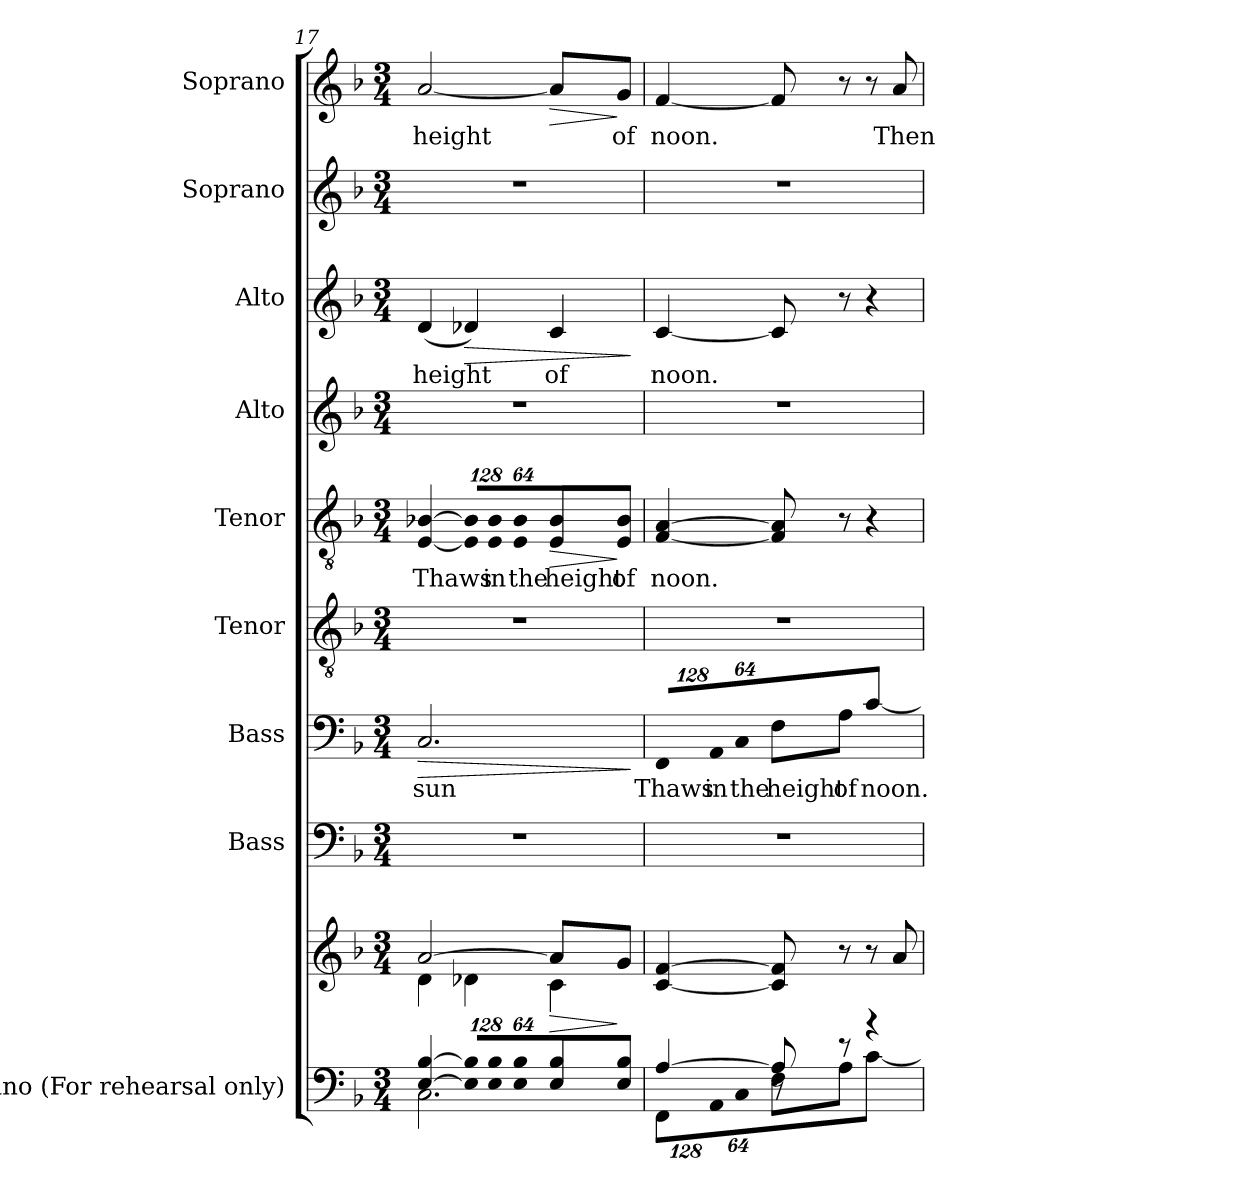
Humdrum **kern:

**kern	**kern	**dynam	**kern	**kern	**text	**dynam	**kern	**kern	**text	**dynam	**kern	**kern	**text	**dynam	**kern	**kern	**text	**dynam
*part9	*part9	*part9	*part8	*part7	*part7	*part7	*part6	*part5	*part5	*part5	*part4	*part3	*part3	*part3	*part2	*part1	*part1	*part1
*staff10	*staff9	*staff9/10	*staff8	*staff7	*staff7	*staff7	*staff6	*staff5	*staff5	*staff5	*staff4	*staff3	*staff3	*staff3	*staff2	*staff1	*staff1	*staff1
*I"Piano (For rehearsal only)	*	*	*I"Bass	*I"Bass	*	*	*I"Tenor	*I"Tenor	*	*	*I"Alto	*I"Alto	*	*	*I"Soprano	*I"Soprano	*	*
*I'Pno.	*	*	*I'B.	*I'B.	*	*	*I'T.	*I'T.	*	*	*I'A.	*I'A.	*	*	*I'S.	*I'S.	*	*
*clefF4	*clefG2	*	*clefF4	*clefF4	*	*	*clefGv2	*clefGv2	*	*	*clefG2	*clefG2	*	*	*clefG2	*clefG2	*	*
*	*	*	*	*	*	*	*ITrd7c12	*ITrd7c12	*	*	*	*	*	*	*	*	*	*
*k[b-]	*k[b-]	*	*k[b-]	*k[b-]	*	*	*k[b-]	*k[b-]	*	*	*k[b-]	*k[b-]	*	*	*k[b-]	*k[b-]	*	*
*F:	*F:	*	*F:	*F:	*	*	*F:	*F:	*	*	*F:	*F:	*	*	*F:	*F:	*	*
*M3/4	*M3/4	*	*M3/4	*M3/4	*	*	*M3/4	*M3/4	*	*	*M3/4	*M3/4	*	*	*M3/4	*M3/4	*	*
=17	=17	=17	=17	=17	=17	=17	=17	=17	=17	=17	=17	=17	=17	=17	=17	=17	=17	=17
*^	*^	*	*	*	*	*	*	*	*	*	*	*	*	*	*	*	*	*
!	!	!	!	!	!LO:N:vis=1	!	!	!	!	!	!	!	!	!	!	!	!	!	!	!
!	!	!	!	!	!	!	!LO:LY:b:color=#000000	!LO:HP:b	!LO:N:vis=1	!	!	!	!	!	!	!	!	!	!	!
!	!	!	!	!	!	!	!	!	!	!	!LO:LY:b:color=#000000	!	!LO:N:vis=1	!	!	!	!	!	!	!
!	!	!	!	!	!	!	!	!	!	!	!	!	!	!	!LO:LY:b:color=#000000	!	!LO:N:vis=1	!	!	!
!	!	!	!	!	!	!	!	!	!	!	!	!	!	!	!	!	!	!	!LO:LY:b:color=#000000	!
[>4Ei/ [>4B-i	2.Ci\	[>2ai/	4di\	.	2.r	2.Ci/	sun	>	2.r	[<4EEi/ [>4BB-Xi	Thaws	.	2.r	(4di/	height	.	2.r	[<2ai/	height	.
*Xbrackettup	*	*	*	*	*	*	*	*	*	*	*	*	*	*	*	*	*	*	*	*
!LO:N:vis=8	!	!	!	!	!	!	!	!	!	!	!	!	!	!	!	!	!	!	!	!
*	*	*	*	*	*	*	*	*	*	*Xbrackettup	*	*	*	*	*	*	*	*	*	*
!	!	!	!	!	!	!	!	!	!	!LO:N:vis=8	!	!	!	!	!	!LO:HP:b	!	!	!	!
1024%85Ei/] 1024%85B-i]L	.	.	4d-Xi\	.	.	.	.	.	.	1024%85EEi/] 1024%85BB-i]L	.	.	.	4d-Xi/)	.	>	.	.	.	.
!LO:N:vis=8	!	!	!	!	!	!	!	!	!	!LO:N:vis=8	!	!	!	!	!	!	!	!	!	!
!	!	!	!	!	!	!	!	!	!	!	!LO:LY:b:color=#000000	!	!	!	!	!	!	!	!	!
1024%85Ei/ 1024%85B-i	.	.	.	.	.	.	.	.	.	1024%85EEi/ 1024%85BB-i	in	.	.	.	.	.	.	.	.	.
!LO:N:vis=8	!	!	!	!	!	!	!	!	!	!LO:N:vis=8	!	!	!	!	!	!	!	!	!	!
!	!	!	!	!	!	!	!	!	!	!	!LO:LY:b:color=#000000	!	!	!	!	!	!	!	!	!
512%43Ei/ 512%43B-iJ	.	.	.	.	.	.	.	.	.	512%43EEi/ 512%43BB-iJ	the	.	.	.	.	.	.	.	.	.
!	!	!	!	!LO:HP:b	!	!	!	!	!	!	!	!	!	!	!	!	!	!	!	!
!	!	!	!	!	!	!	!	!	!	!	!LO:LY:b:color=#000000	!LO:HP:b	!	!	!	!	!	!	!	!
!	!	!	!	!	!	!	!	!	!	!	!	!	!	!	!LO:LY:b:color=#000000	!	!	!	!	!LO:HP:b
8Ei/ 8B-iL	.	8ai/L]	4ci\	>	.	.	.	.	.	8EEi/ 8BB-iL	height	>	.	4ci/	of	.	.	8ai/L]	.	>
!	!	!	!	!	!	!	!	!	!	!	!LO:LY:b:color=#000000	!	!	!	!	!	!	!	!	!
!	!	!	!	!	!	!	!	!	!	!	!	!	!	!	!	!	!	!	!LO:LY:b:color=#000000	!
8Ei/ 8B-iJ	.	8gi/J	.	]	.	.	.	.	.	8EEi/ 8BB-iJ	of	]	.	.	.	.	.	8gi/J	of	]
*v	*v	*	*	*	*	*	*	*	*	*	*	*	*	*	*	*	*	*	*	*
*	*v	*v	*	*	*	*	*	*	*	*	*	*	*	*	*	*	*	*	*
.	.	.	.	.	.	]	.	.	.	.	.	.	.	]	.	.	.	.
=18	=18	=18	=18	=18	=18	=18	=18	=18	=18	=18	=18	=18	=18	=18	=18	=18	=18	=18
*^	*	*	*	*	*	*	*	*	*	*	*	*	*	*	*	*	*	*
!	!LO:N:vis=8	!	!	!LO:N:vis=1	!	!	!	!	!	!	!	!	!	!	!	!	!	!	!
*	*^	*	*	*	*	*	*	*	*	*	*	*	*	*	*	*	*	*	*
*	*	*	*	*	*	*Xbrackettup	*	*	*	*	*	*	*	*	*	*	*	*	*	*
!	!	!	!	!	!	!LO:N:vis=8	!	!	!	!	!	!	!	!	!	!	!	!	!	!
!	!	!	!	!	!	!	!LO:LY:b:color=#000000	!	!LO:N:vis=1	!	!	!	!	!	!	!	!	!	!	!
!	!	!	!	!	!	!	!	!	!	!	!LO:LY:b:color=#000000	!	!LO:N:vis=1	!	!	!	!	!	!	!
!	!	!	!	!	!	!	!	!	!	!	!	!	!	!	!LO:LY:b:color=#000000	!	!LO:N:vis=1	!	!	!
!	!	!	!	!	!	!	!	!	!	!	!	!	!	!	!	!	!	!	!LO:LY:b:color=#000000	!
[>4Ai/	1024%85FFi\L	4ryy	[<4ci/ [>4fi	.	2.r	1024%85FFi/L	Thaws	.	2.r	[<4FFi/ [>4AAi	noon.	.	2.r	[<4ci/	noon.	.	2.r	[<4fi/	noon.	.
!	!LO:N:vis=8	!	!	!	!	!LO:N:vis=8	!	!	!	!	!	!	!	!	!	!	!	!	!	!
!	!	!	!	!	!	!	!LO:LY:b:color=#000000	!	!	!	!	!	!	!	!	!	!	!	!	!
.	1024%85AAi\	.	.	.	.	1024%85AAi/	in	.	.	.	.	.	.	.	.	.	.	.	.	.
!	!LO:N:vis=8	!	!	!	!	!LO:N:vis=8	!	!	!	!	!	!	!	!	!	!	!	!	!	!
!	!	!	!	!	!	!	!LO:LY:b:color=#000000	!	!	!	!	!	!	!	!	!	!	!	!	!
.	512%43Ci\J	.	.	.	.	512%43Ci/J	the	.	.	.	.	.	.	.	.	.	.	.	.	.
!	!	!	!	!	!	!	!LO:LY:b:color=#000000	!	!	!	!	!	!	!	!	!	!	!	!	!
8Ai/]	8Fi\L	8r	8ci/] 8fi]	.	.	8Fi\L	height	.	.	8FFi/] 8AAi]	.	.	.	8ci/]	.	.	.	8fi/]	.	.
!	!	!	!	!	!	!	!LO:LY:b:color=#000000	!	!	!	!	!	!	!	!	!	!	!	!	!
8r	8Ai\J	4.ryy	8r	.	.	8Ai\J	of	.	.	8r	.	.	.	8r	.	.	.	8r	.	.
!	!	!	!	!	!	!	!LO:LY:b:color=#000000	!	!	!	!	!	!	!	!	!	!	!	!	!
4r	[<4ci\	.	8r	.	.	[>4ci\	noon.	.	.	4r	.	.	.	4r	.	.	.	8r	.	.
!	!	!	!	!	!	!	!	!	!	!	!	!	!	!	!	!	!	!	!LO:LY:b:color=#000000	!
.	.	.	8ai/	.	.	.	.	.	.	.	.	.	.	.	.	.	.	8ai/	Then	.
*v	*v	*v	*	*	*	*	*	*	*	*	*	*	*	*	*	*	*	*	*	*
=	=	=	=	=	=	=	=	=	=	=	=	=	=	=	=	=	=	=
*-	*-	*-	*-	*-	*-	*-	*-	*-	*-	*-	*-	*-	*-	*-	*-	*-	*-	*-
